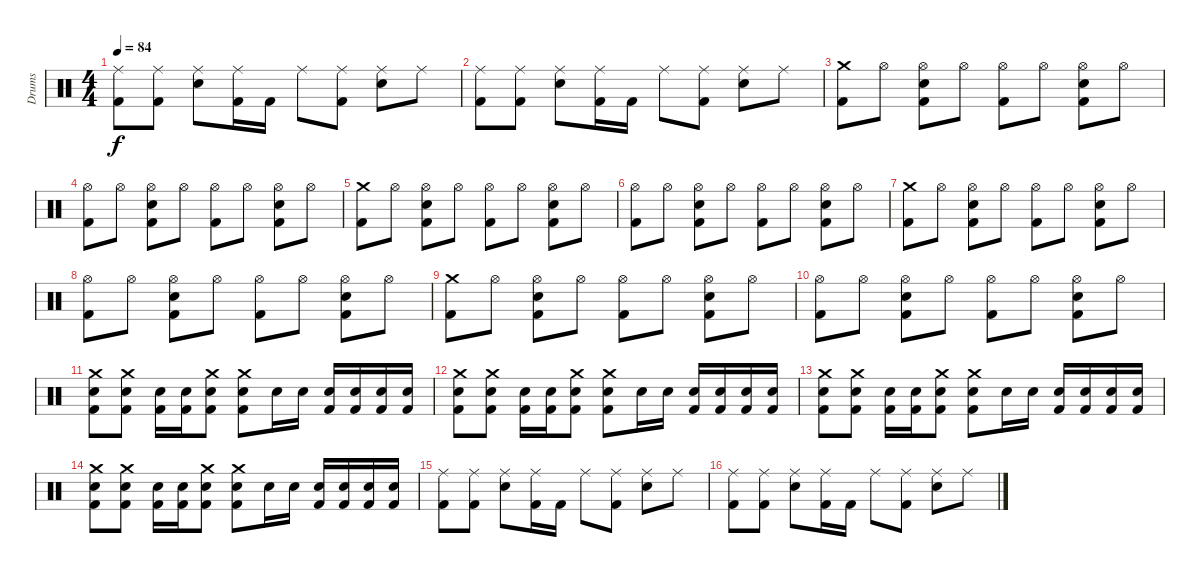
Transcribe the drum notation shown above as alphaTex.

\track ("Drums" "Drums") {instrument percussion}
\staff {score}
\articulation defaults
\ts (4 4)
\tempo 84
\clef neutral
\ks c
("Ride (middle)" "Kick (hit) 2").8{dy f} ("Ride (middle)" "Kick (hit) 2").8 ("Ride (middle)" "Electric Snare (hit)").8 ("Ride (middle)" "Kick (hit) 2").16 "Kick (hit) 2".16 "Ride (middle)".8 ("Ride (middle)" "Kick (hit) 2").8 ("Ride (middle)" "Electric Snare (hit)").8 "Ride (middle)".8 |
("Ride (middle)" "Kick (hit) 2").8 ("Ride (middle)" "Kick (hit) 2").8 ("Ride (middle)" "Electric Snare (hit)").8 ("Ride (middle)" "Kick (hit) 2").16 "Kick (hit) 2".16 "Ride (middle)".8 ("Ride (middle)" "Kick (hit) 2").8 ("Ride (middle)" "Electric Snare (hit)").8 "Ride (middle)".8 |
("Crash medium (hit)" "Kick (hit) 2").8 "Hi-Hat (open)".8 ("Hi-Hat (open)" "Electric Snare (hit)" "Kick (hit) 2").8 "Hi-Hat (open)".8 ("Hi-Hat (open)" "Kick (hit) 2").8 "Hi-Hat (open)".8 ("Hi-Hat (open)" "Electric Snare (hit)" "Kick (hit) 2").8 "Hi-Hat (open)".8 |
("Hi-Hat (open)" "Kick (hit) 2").8 "Hi-Hat (open)".8 ("Hi-Hat (open)" "Electric Snare (hit)" "Kick (hit) 2").8 "Hi-Hat (open)".8 ("Hi-Hat (open)" "Kick (hit) 2").8 "Hi-Hat (open)".8 ("Hi-Hat (open)" "Electric Snare (hit)" "Kick (hit) 2").8 "Hi-Hat (open)".8 |
("Crash medium (hit)" "Kick (hit) 2").8 "Hi-Hat (open)".8 ("Hi-Hat (open)" "Electric Snare (hit)" "Kick (hit) 2").8 "Hi-Hat (open)".8 ("Hi-Hat (open)" "Kick (hit) 2").8 "Hi-Hat (open)".8 ("Hi-Hat (open)" "Electric Snare (hit)" "Kick (hit) 2").8 "Hi-Hat (open)".8 |
("Hi-Hat (open)" "Kick (hit) 2").8 "Hi-Hat (open)".8 ("Hi-Hat (open)" "Electric Snare (hit)" "Kick (hit) 2").8 "Hi-Hat (open)".8 ("Hi-Hat (open)" "Kick (hit) 2").8 "Hi-Hat (open)".8 ("Hi-Hat (open)" "Electric Snare (hit)" "Kick (hit) 2").8 "Hi-Hat (open)".8 |
("Crash medium (hit)" "Kick (hit) 2").8 "Hi-Hat (open)".8 ("Hi-Hat (open)" "Electric Snare (hit)" "Kick (hit) 2").8 "Hi-Hat (open)".8 ("Hi-Hat (open)" "Kick (hit) 2").8 "Hi-Hat (open)".8 ("Hi-Hat (open)" "Electric Snare (hit)" "Kick (hit) 2").8 "Hi-Hat (open)".8 |
("Hi-Hat (open)" "Kick (hit) 2").8 "Hi-Hat (open)".8 ("Hi-Hat (open)" "Electric Snare (hit)" "Kick (hit) 2").8 "Hi-Hat (open)".8 ("Hi-Hat (open)" "Kick (hit) 2").8 "Hi-Hat (open)".8 ("Hi-Hat (open)" "Electric Snare (hit)" "Kick (hit) 2").8 "Hi-Hat (open)".8 |
("Crash medium (hit)" "Kick (hit) 2").8 "Hi-Hat (open)".8 ("Hi-Hat (open)" "Electric Snare (hit)" "Kick (hit) 2").8 "Hi-Hat (open)".8 ("Hi-Hat (open)" "Kick (hit) 2").8 "Hi-Hat (open)".8 ("Hi-Hat (open)" "Electric Snare (hit)" "Kick (hit) 2").8 "Hi-Hat (open)".8 |
("Hi-Hat (open)" "Kick (hit) 2").8 "Hi-Hat (open)".8 ("Hi-Hat (open)" "Electric Snare (hit)" "Kick (hit) 2").8 "Hi-Hat (open)".8 ("Hi-Hat (open)" "Kick (hit) 2").8 "Hi-Hat (open)".8 ("Hi-Hat (open)" "Electric Snare (hit)" "Kick (hit) 2").8 "Hi-Hat (open)".8 |
("Crash medium (hit)" "Electric Snare (hit)" "Kick (hit) 2").8 ("Crash medium (hit)" "Electric Snare (hit)" "Kick (hit) 2").8 ("Electric Snare (hit)" "Kick (hit) 2").16 ("Electric Snare (hit)" "Kick (hit) 2").16 ("Crash medium (hit)" "Electric Snare (hit)" "Kick (hit) 2").8 ("Crash medium (hit)" "Electric Snare (hit)" "Kick (hit) 2").8 "Electric Snare (hit)".16 "Electric Snare (hit)".16 ("Electric Snare (hit)" "Kick (hit) 2").16 ("Electric Snare (hit)" "Kick (hit) 2").16 ("Electric Snare (hit)" "Kick (hit) 2").16 ("Electric Snare (hit)" "Kick (hit) 2").16 |
("Crash medium (hit)" "Electric Snare (hit)" "Kick (hit) 2").8 ("Crash medium (hit)" "Electric Snare (hit)" "Kick (hit) 2").8 ("Electric Snare (hit)" "Kick (hit) 2").16 ("Electric Snare (hit)" "Kick (hit) 2").16 ("Crash medium (hit)" "Electric Snare (hit)" "Kick (hit) 2").8 ("Crash medium (hit)" "Electric Snare (hit)" "Kick (hit) 2").8 "Electric Snare (hit)".16 "Electric Snare (hit)".16 ("Electric Snare (hit)" "Kick (hit) 2").16 ("Electric Snare (hit)" "Kick (hit) 2").16 ("Electric Snare (hit)" "Kick (hit) 2").16 ("Electric Snare (hit)" "Kick (hit) 2").16 |
("Crash medium (hit)" "Electric Snare (hit)" "Kick (hit) 2").8 ("Crash medium (hit)" "Electric Snare (hit)" "Kick (hit) 2").8 ("Electric Snare (hit)" "Kick (hit) 2").16 ("Electric Snare (hit)" "Kick (hit) 2").16 ("Crash medium (hit)" "Electric Snare (hit)" "Kick (hit) 2").8 ("Crash medium (hit)" "Electric Snare (hit)" "Kick (hit) 2").8 "Electric Snare (hit)".16 "Electric Snare (hit)".16 ("Electric Snare (hit)" "Kick (hit) 2").16 ("Electric Snare (hit)" "Kick (hit) 2").16 ("Electric Snare (hit)" "Kick (hit) 2").16 ("Electric Snare (hit)" "Kick (hit) 2").16 |
("Crash medium (hit)" "Electric Snare (hit)" "Kick (hit) 2").8 ("Crash medium (hit)" "Electric Snare (hit)" "Kick (hit) 2").8 ("Electric Snare (hit)" "Kick (hit) 2").16 ("Electric Snare (hit)" "Kick (hit) 2").16 ("Crash medium (hit)" "Electric Snare (hit)" "Kick (hit) 2").8 ("Crash medium (hit)" "Electric Snare (hit)" "Kick (hit) 2").8 "Electric Snare (hit)".16 "Electric Snare (hit)".16 ("Electric Snare (hit)" "Kick (hit) 2").16 ("Electric Snare (hit)" "Kick (hit) 2").16 ("Electric Snare (hit)" "Kick (hit) 2").16 ("Electric Snare (hit)" "Kick (hit) 2").16 |
("Ride (middle)" "Kick (hit) 2").8 ("Ride (middle)" "Kick (hit) 2").8 ("Ride (middle)" "Electric Snare (hit)").8 ("Ride (middle)" "Kick (hit) 2").16 "Kick (hit) 2".16 "Ride (middle)".8 ("Ride (middle)" "Kick (hit) 2").8 ("Ride (middle)" "Electric Snare (hit)").8 "Ride (middle)".8 |
("Ride (middle)" "Kick (hit) 2").8 ("Ride (middle)" "Kick (hit) 2").8 ("Ride (middle)" "Electric Snare (hit)").8 ("Ride (middle)" "Kick (hit) 2").16 "Kick (hit) 2".16 "Ride (middle)".8 ("Ride (middle)" "Kick (hit) 2").8 ("Ride (middle)" "Electric Snare (hit)").8 "Ride (middle)".8
